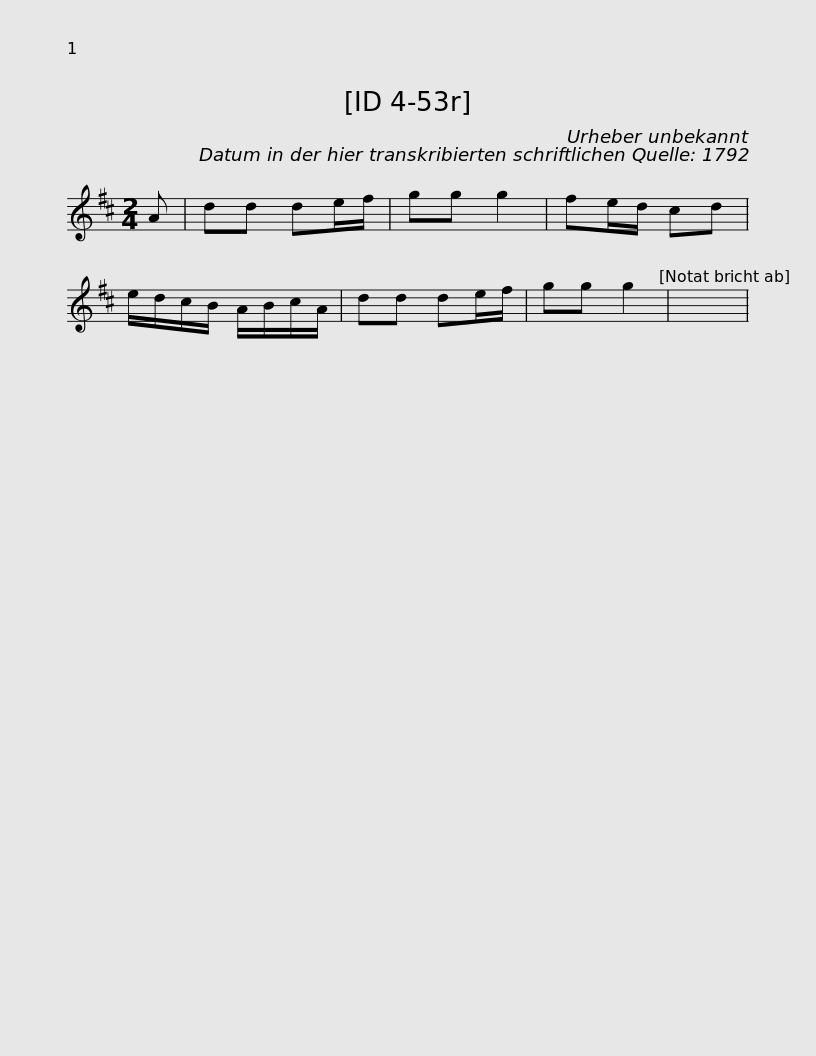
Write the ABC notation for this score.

X:1
L:1/8
M:2/4
I:linebreak $
K:D
V:1 treble
V:1
 A | dd de/f/ | gg g2 | fe/d/ cd | e/d/c/B/ A/B/c/A/ | %5
 dd de/f/ | gg g2 | x4 | %8
